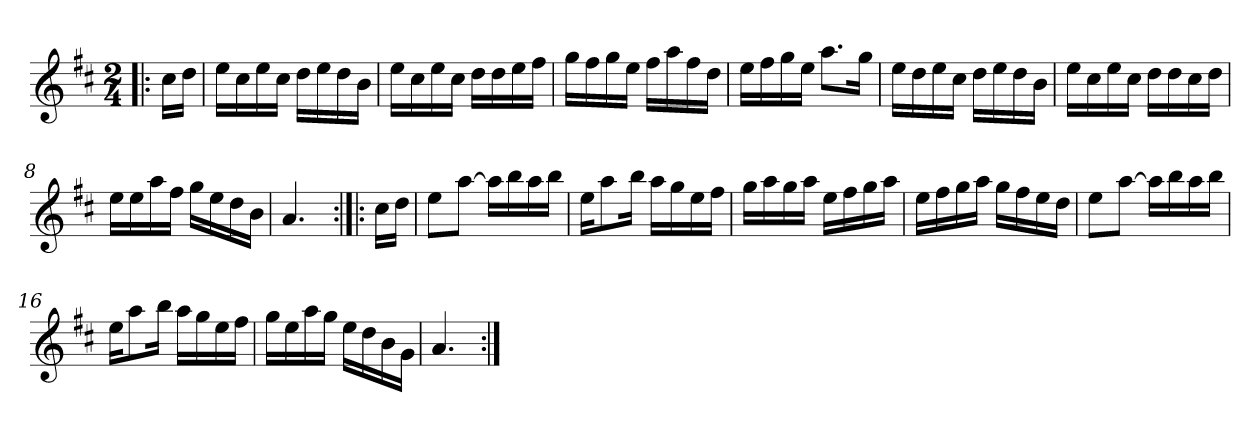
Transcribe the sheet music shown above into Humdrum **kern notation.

**kern
*part1
*staff1
*clefG2
*ITrd-5c-8
*k[b-e-]
*B-:
*M2/4
*MM90
=1!|:
16aa\LL
16bb-\JJ
=2
16ccc\LL
16aa\
16ccc\
16aa\JJ
16bb-\LL
16ccc\
16bb-\
16gg\JJ
=3
16ccc\LL
16aa\
16ccc\
16aa\JJ
16bb-\LL
16bb-\
16ccc\
16ddd\JJ
=4
16eee-\LL
16ddd\
16eee-\
16ccc\JJ
16ddd\LL
16fff\
16ddd\
16bb-\JJ
=5
16ccc\LL
16ddd\
16eee-\
16ccc\JJ
8.fff\L
16eee-\Jk
=6
16ccc\LL
16bb-\
16ccc\
16aa\JJ
16bb-\LL
16ccc\
16bb-\
16gg\JJ
!!LO:LB:g=z
=7
16ccc\LL
16aa\
16ccc\
16aa\JJ
16bb-\LL
16bb-\
16aa\
16bb-\JJ
=8
16ccc\LL
16ccc\
16fff\
16ddd\JJ
16eee-\LL
16ccc\
16bb-\
16gg\JJ
=9
4.ff/
=10:|!|:
16aa\LL
16bb-\JJ
=11
8ccc\L
[8fff\J
16fff\LL]
16ggg\
16fff\
16ggg\JJ
=12
16ccc\KL
8fff\
16ggg\Jk
16fff\LL
16eee-\
16ccc\
16ddd\JJ
=13
16eee-\LL
16fff\
16eee-\
16fff\JJ
16ccc\LL
16ddd\
16eee-\
16fff\JJ
!!LO:LB:g=z
=14
16ccc\LL
16ddd\
16eee-\
16fff\JJ
16eee-\LL
16ddd\
16ccc\
16bb-\JJ
=15
8ccc\L
[8fff\J
16fff\LL]
16ggg\
16fff\
16ggg\JJ
=16
16ccc\KL
8fff\
16ggg\Jk
16fff\LL
16eee-\
16ccc\
16ddd\JJ
=17
16eee-\LL
16ccc\
16fff\
16eee-\JJ
16ccc\LL
16bb-\
16gg\
16ee-\JJ
=18
4.ff/
=:|!
*-
